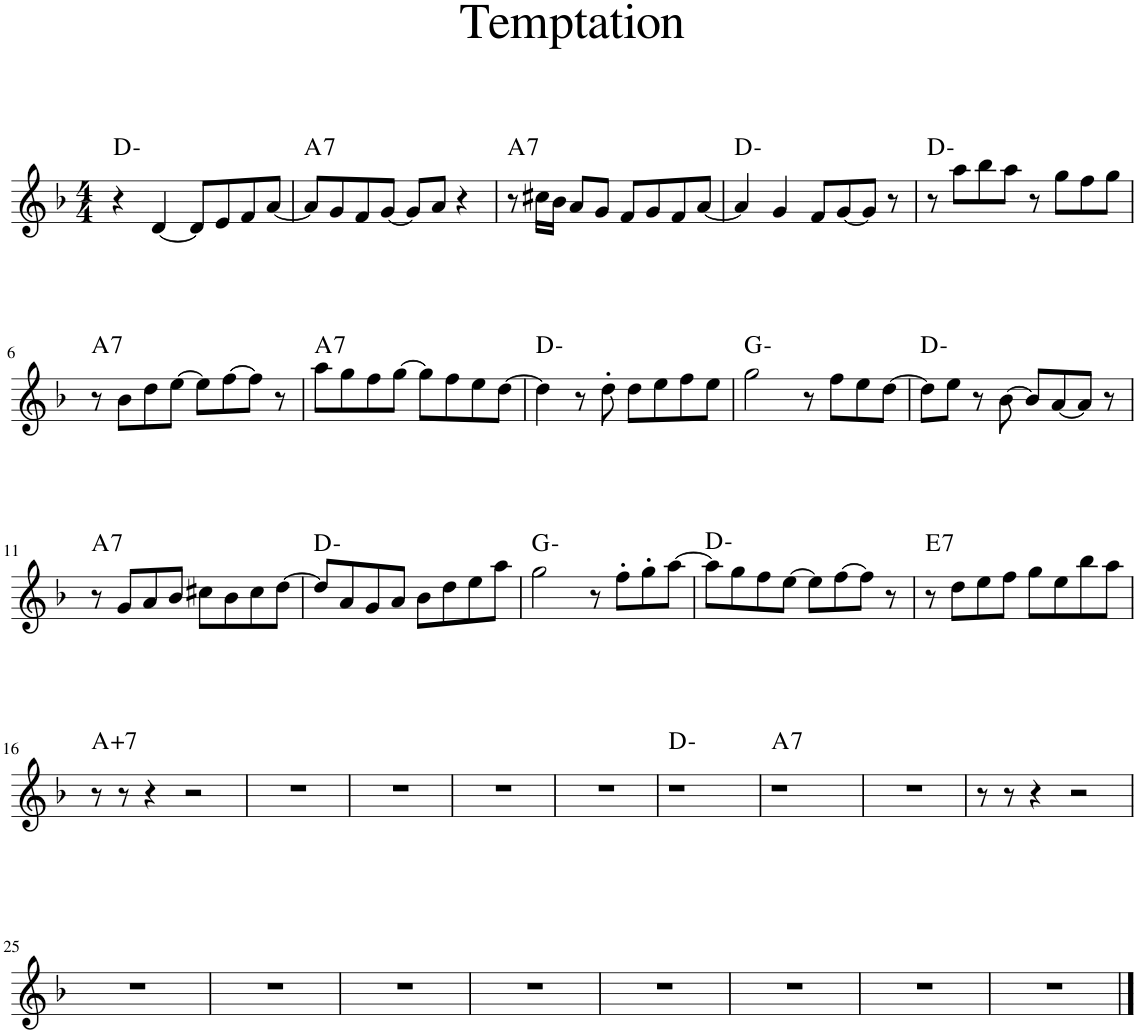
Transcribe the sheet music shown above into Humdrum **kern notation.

**kern	**harte
*part1	*part1
*staff1	*
*I"Tenor Saxophone	*
*I'T. Sax.	*
*clefG2	*
*Trd8c14	*
*k[b-]	*
*M4/4	*
=1	=1
4r	D:min
[4d/	.
8d/L]	.
8e/	.
8f/	.
[8a/J	.
=2	=2
!	!LO:H:kt=7
8a/L]	A:7
8g/	.
8f/	.
[8g/J	.
8g/L]	.
8a/J	.
4r	.
=3	=3
!	!LO:H:kt=7
8r	A:7
16cc#X\LL	.
16b-\JJ	.
8a/L	.
8g/J	.
8f/L	.
8g/	.
8f/	.
[8a/J	.
=4	=4
4a/]	D:min
4g/	.
8f/L	.
[8g/	.
8g/J]	.
8r	.
=5	=5
8r	D:min
8aa\L	.
8bb-\	.
8aa\J	.
8r	.
8gg\L	.
8ff\	.
8gg\J	.
!!LO:LB:g=z
=6	=6
!	!LO:H:kt=7
8r	A:7
8b-\L	.
8dd\	.
[8ee\J	.
8ee\L]	.
[8ff\	.
8ff\J]	.
8r	.
=7	=7
!	!LO:H:kt=7
8aa\L	A:7
8gg\	.
8ff\	.
[8gg\J	.
8gg\L]	.
8ff\	.
8ee\	.
[8dd\J	.
=8	=8
4dd\]	D:min
8r	.
8dd'\	.
8dd\L	.
8ee\	.
8ff\	.
8ee\J	.
=9	=9
2gg\	G:min
8r	.
8ff\L	.
8ee\	.
[8dd\J	.
=10	=10
8dd\L]	D:min
8ee\J	.
8r	.
[8b-\	.
8b-/L]	.
[8a/	.
8a/J]	.
8r	.
!!LO:LB:g=z
=11	=11
!	!LO:H:kt=7
8r	A:7
8g/L	.
8a/	.
8b-/J	.
8cc#X\L	.
8b-\	.
8cc#\	.
[8dd\J	.
=12	=12
8dd/L]	D:min
8a/	.
8g/	.
8a/J	.
8b-\L	.
8dd\	.
8ee\	.
8aa\J	.
=13	=13
2gg\	G:min
8r	.
8ff'\L	.
8gg'\	.
[8aa\J	.
=14	=14
8aa\L]	D:min
8gg\	.
8ff\	.
[8ee\J	.
8ee\L]	.
[8ff\	.
8ff\J]	.
8r	.
=15	=15
!	!LO:H:kt=7
8r	E:7
8dd\L	.
8ee\	.
8ff\J	.
8gg\L	.
8ee\	.
8bb-\	.
8aa\J	.
!!LO:LB:g=z
=16	=16
!	!LO:H:kt=7
8r	A:aug(b7)
8r	.
4r	.
2r	.
=17	=17
1r	.
=18	=18
1r	.
=19	=19
1r	.
=20	=20
1r	.
=21	=21
1r	D:min
=22	=22
!	!LO:H:kt=7
1r	A:7
=23	=23
1r	.
=24	=24
8r	.
8r	.
4r	.
2r	.
!!LO:LB:g=z
=25	=25
1r	.
=26	=26
1r	.
=27	=27
1r	.
=28	=28
1r	.
=29	=29
1r	.
=30	=30
1r	.
=31	=31
1r	.
=32	=32
1r	.
==	==
*-	*-
